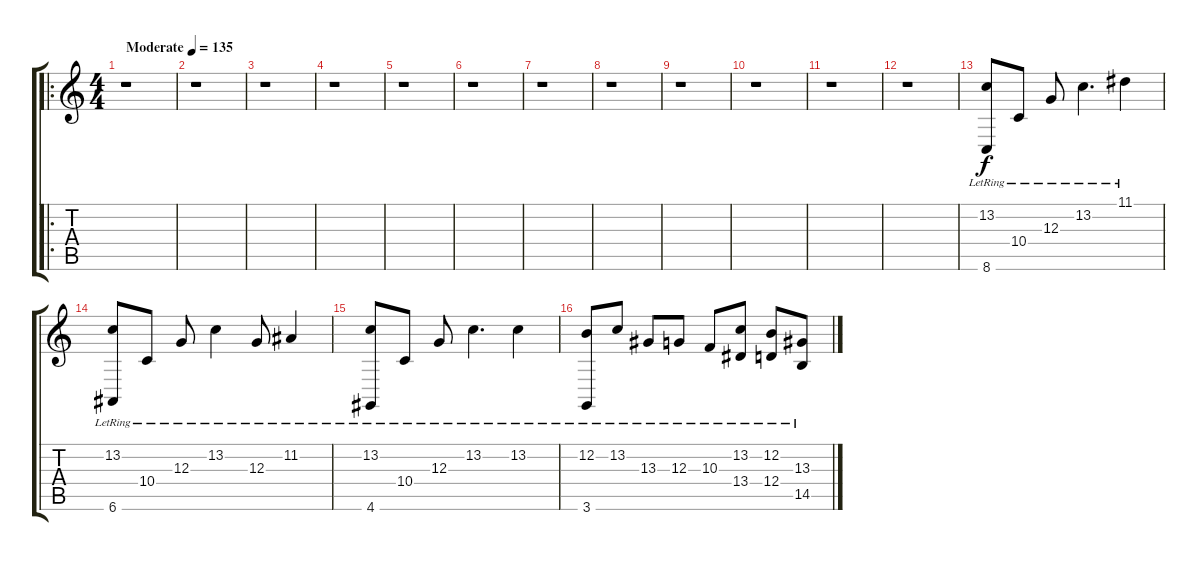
\track "" {instrument brightacousticpiano}
\staff {score tabs}
\tuning (E4 B3 G3 D3 A2 E2) {hide}
\ro
\ts (4 4)
\tempo (135 "Moderate")
\clef g2
\ks c
r.1{dy f instrument brightacousticpiano} |
r.1 |
r.1 |
r.1 |
r.1 |
r.1 |
r.1 |
r.1 |
r.1 |
r.1 |
r.1 |
r.1 |
(13.2{lr} 8.6{lr}).8 10.4{lr}.8 12.3{lr}.8 13.2{lr}.4{d} 11.1{lr}.4 |
(13.2{lr} 6.6{lr}).8 10.4{lr}.8 12.3{lr}.8 13.2{lr}.4 12.3{lr}.8 11.2{lr}.4 |
(13.2{lr} 4.6{lr}).8 10.4{lr}.8 12.3{lr}.8 13.2{lr}.4{d} 13.2{lr}.4 |
(12.2{lr} 3.6{lr}).8 13.2{lr}.8 13.3{lr}.8 12.3{lr}.8 10.3{lr}.8 (13.2 13.4{lr}).8 (12.2 12.4{lr}).8 (13.3 14.5{lr}).8
